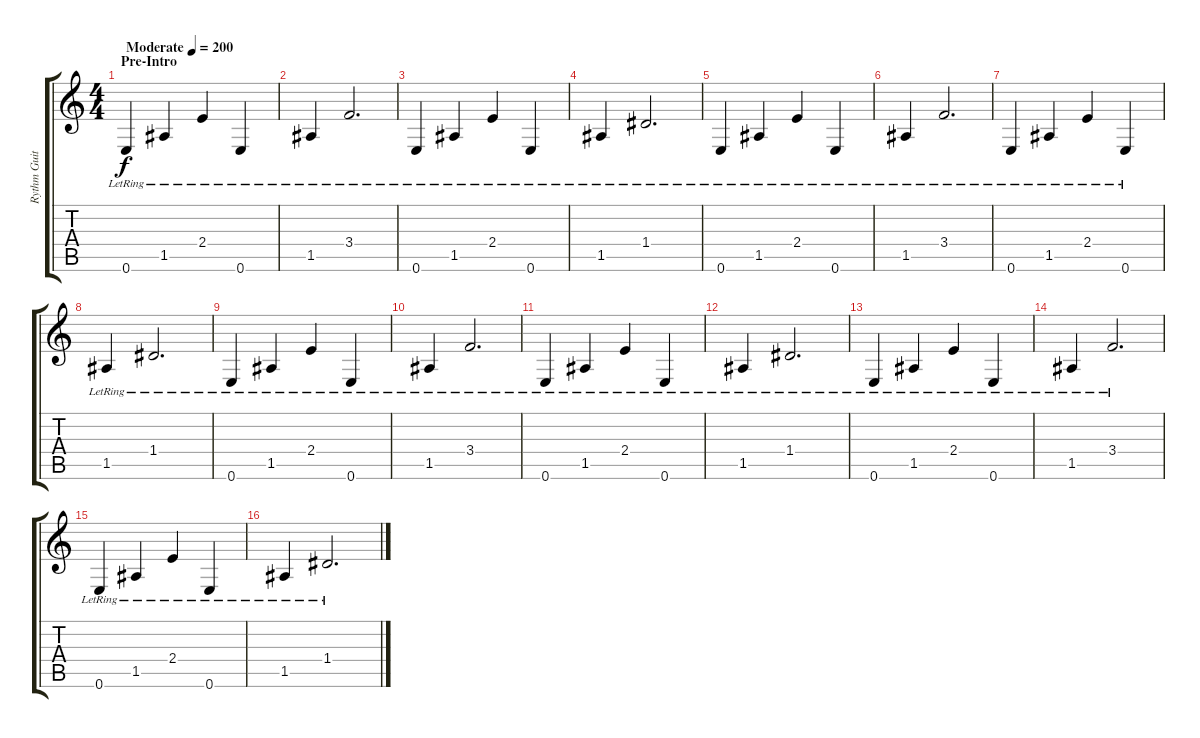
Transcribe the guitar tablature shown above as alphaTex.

\track ("Rythm Guitar-Clean" "Rythm Guit") {instrument electricguitarclean}
\staff {score tabs}
\tuning (E4 B3 G3 D3 A2 E2) {hide}
\ts (4 4)
\section ("" "Pre-Intro")
\tempo (200 "Moderate")
\clef g2
\ks c
0.6{lr}.4{dy f volume 10 instrument electricguitarclean} 1.5{lr}.4 2.4{lr}.4 0.6{lr}.4 |
1.5{lr}.4 3.4{lr}.2{d} |
0.6{lr}.4 1.5{lr}.4 2.4{lr}.4 0.6{lr}.4 |
1.5{lr}.4 1.4{lr}.2{d} |
0.6{lr}.4 1.5{lr}.4 2.4{lr}.4 0.6{lr}.4 |
1.5{lr}.4 3.4{lr}.2{d} |
0.6{lr}.4 1.5{lr}.4 2.4{lr}.4 0.6{lr}.4 |
1.5{lr}.4 1.4{lr}.2{d} |
0.6{lr}.4 1.5{lr}.4 2.4{lr}.4 0.6{lr}.4 |
1.5{lr}.4 3.4{lr}.2{d} |
0.6{lr}.4 1.5{lr}.4 2.4{lr}.4 0.6{lr}.4 |
1.5{lr}.4 1.4{lr}.2{d} |
0.6{lr}.4 1.5{lr}.4 2.4{lr}.4 0.6{lr}.4 |
1.5{lr}.4 3.4{lr}.2{d} |
0.6{lr}.4 1.5{lr}.4 2.4{lr}.4 0.6{lr}.4 |
1.5{lr}.4 1.4{lr}.2{d}
